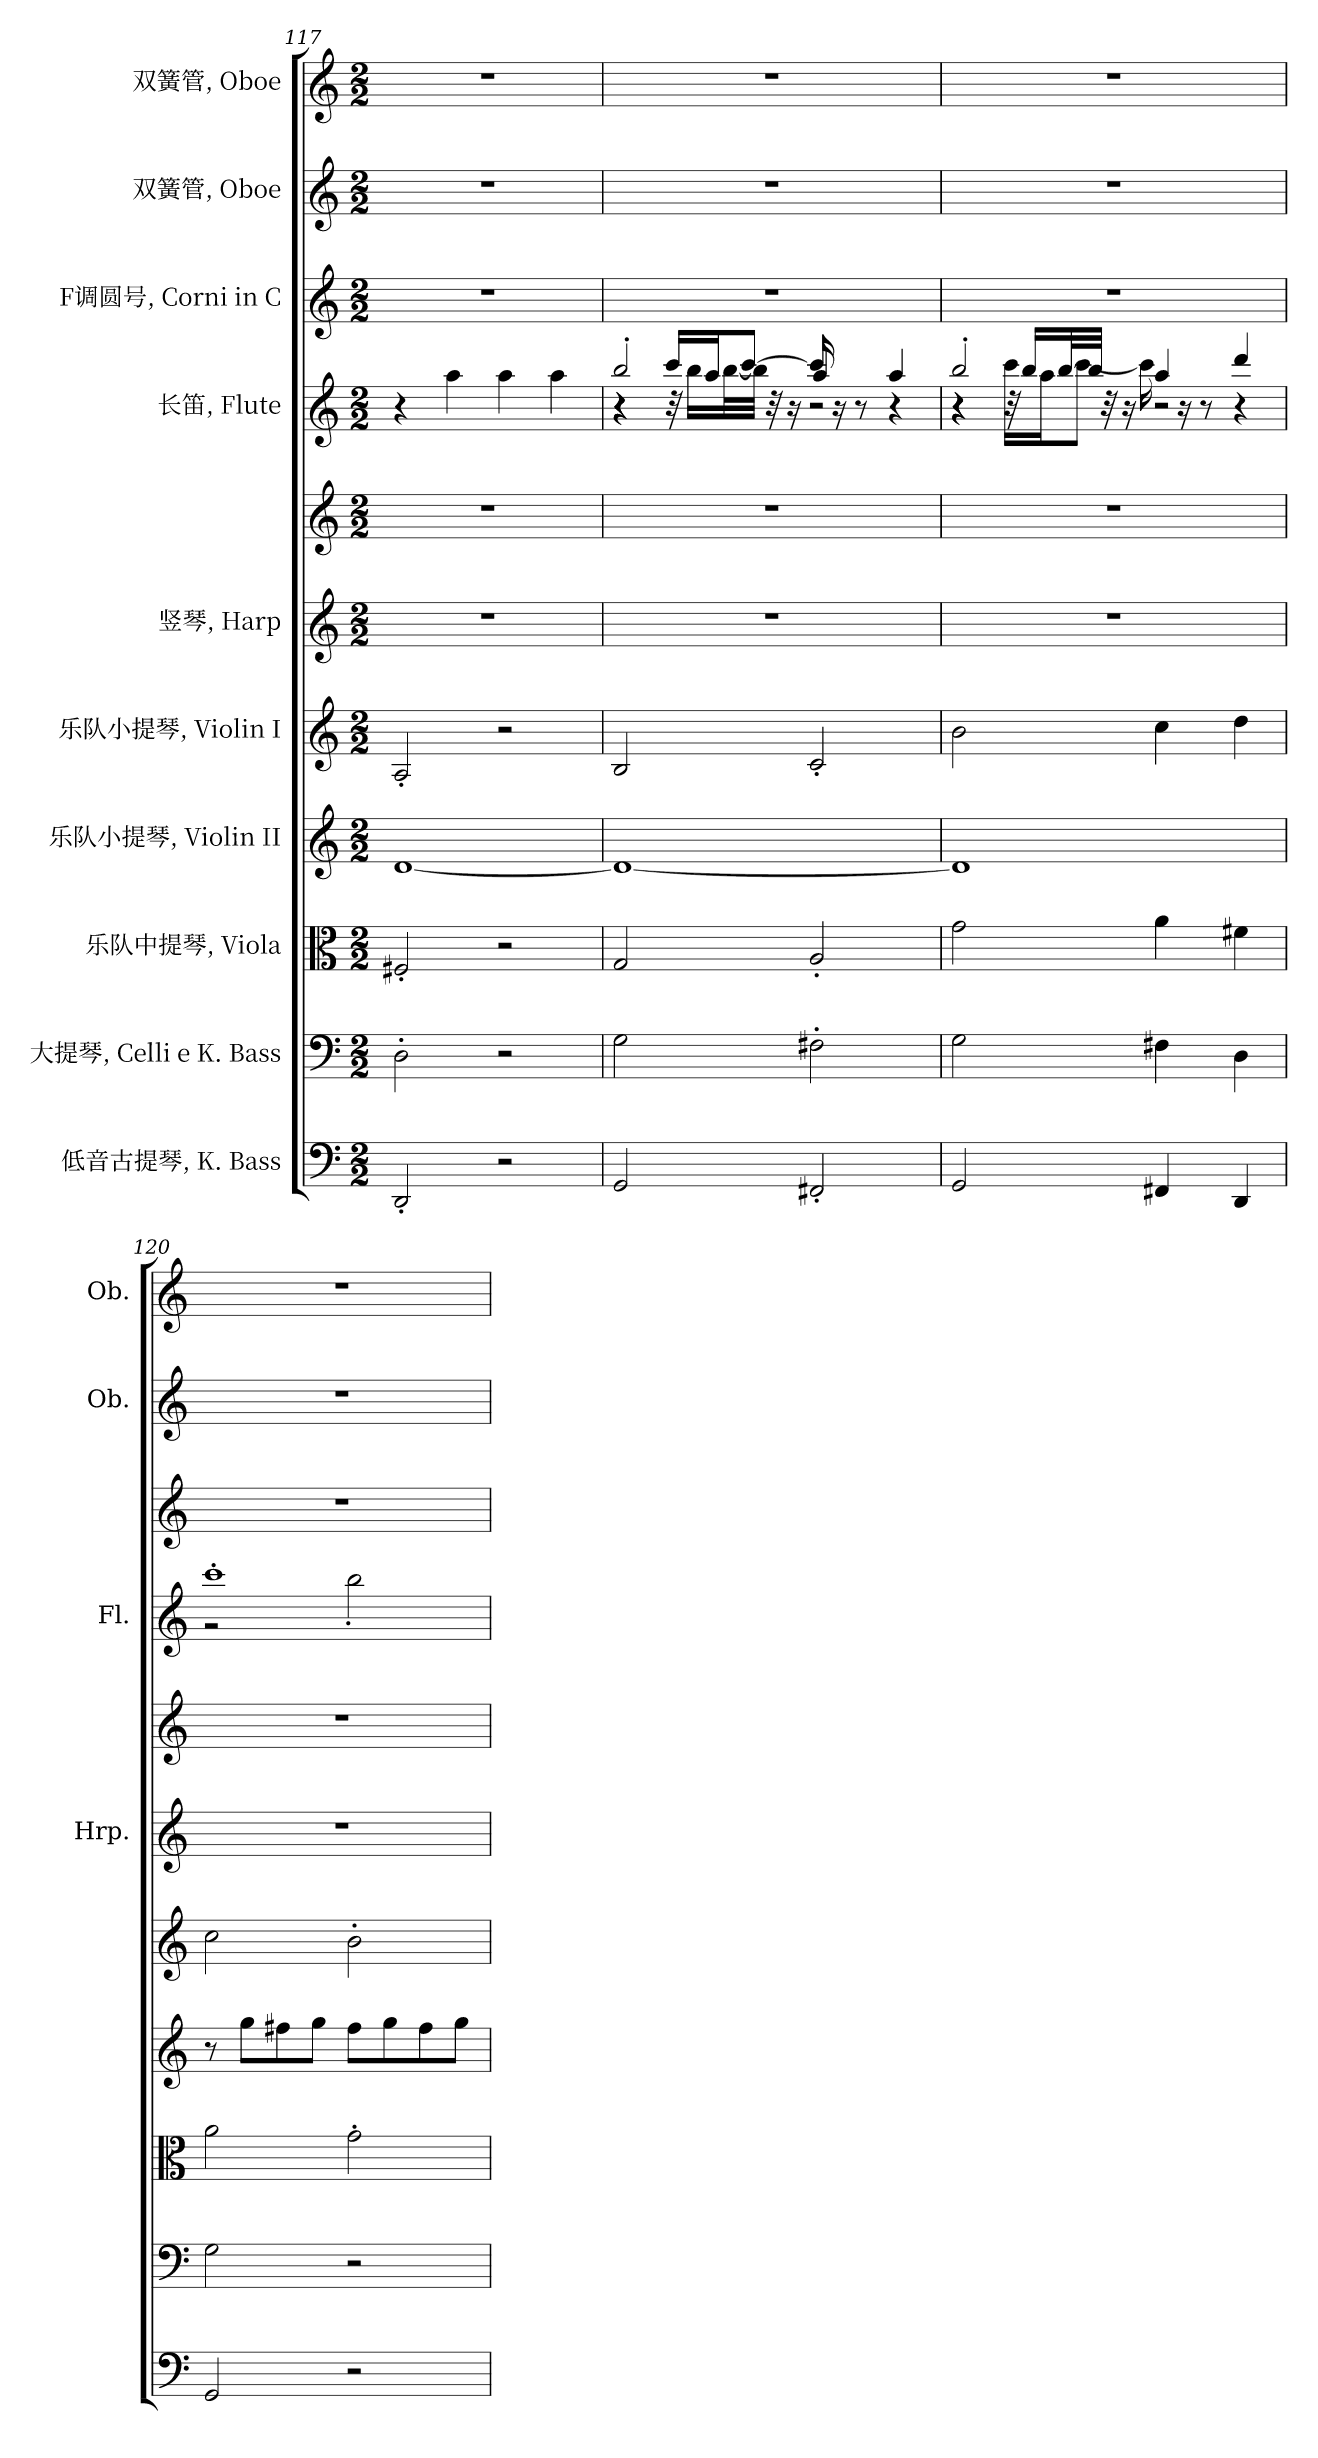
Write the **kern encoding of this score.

**kern	**kern	**kern	**kern	**kern	**kern	**kern	**kern	**kern	**kern	**kern
*part10	*part9	*part8	*part7	*part6	*part5	*part5	*part4	*part3	*part2	*part1
*staff11	*staff10	*staff9	*staff8	*staff7	*staff6	*staff5	*staff4	*staff3	*staff2	*staff1
*I"低音古提琴, K. Bass	*I"大提琴, Celli e K. Bass	*I"乐队中提琴, Viola	*I"乐队小提琴, Violin II	*I"乐队小提琴, Violin I	*I"竖琴, Harp	*	*I"长笛, Flute	*I"F调圆号, Corni in C	*I"双簧管, Oboe	*I"双簧管, Oboe
*	*	*	*	*	*I'Hrp.	*	*I'Fl.	*	*I'Ob.	*I'Ob.
!!LO:PB:g=z
*clefF4	*clefF4	*clefC3	*clefG2	*clefG2	*clefG2	*clefG2	*clefG2	*clefG2	*clefG2	*clefG2
*	*	*	*	*	*	*	*	*ITrd4c7	*	*
*k[]	*k[]	*k[]	*k[]	*k[]	*k[]	*k[]	*k[]	*k[b-]	*k[]	*k[]
*M2/2	*M2/2	*M2/2	*M2/2	*M2/2	*M2/2	*M2/2	*M2/2	*M2/2	*M2/2	*M2/2
=117	=117	=117	=117	=117	=117	=117	=117	=117	=117	=117
2DD'/	2D'\	2F#X'/	[1d	2A'/	1r	1r	4r	1r	1r	1r
.	.	.	.	.	.	.	4aa\	.	.	.
2r	2r	2r	.	2r	.	.	4aa\	.	.	.
.	.	.	.	.	.	.	4aa\	.	.	.
=118	=118	=118	=118	=118	=118	=118	=118	=118	=118	=118
*	*	*	*	*	*	*	*^	*	*	*
*	*	*	*	*	*	*	*	*^	*	*	*
2GG/	2G\	2G/	1d_	2B/	1r	1r	4r	4r	2bb'/	1r	1r	1r
.	.	.	.	.	.	.	16ccc/LL	32r	.	.	.	.
.	.	.	.	.	.	.	.	16bb\LL	.	.	.	.
.	.	.	.	.	.	.	16aa/J	.	.	.	.	.
.	.	.	.	.	.	.	.	[32bb\L	.	.	.	.
.	.	.	.	.	.	.	[8ccc/J	32bb\JJJ]	.	.	.	.
.	.	.	.	.	.	.	.	32r	.	.	.	.
.	.	.	.	.	.	.	.	16r	.	.	.	.
2FF#X'/	2F#X'\	2A'/	.	2c'/	.	.	16ccc/]	2r	4aa/	.	.	.
.	.	.	.	.	.	.	16r	.	.	.	.	.
.	.	.	.	.	.	.	8r	.	.	.	.	.
.	.	.	.	.	.	.	4r	.	4aa/	.	.	.
=119	=119	=119	=119	=119	=119	=119	=119	=119	=119	=119	=119	=119
2GG/	2G\	2g\	1d]	2b\	1r	1r	2bb'/	4r	4r	1r	1r	1r
.	.	.	.	.	.	.	.	16ccc\LL	32r	.	.	.
.	.	.	.	.	.	.	.	.	16bb/LL	.	.	.
.	.	.	.	.	.	.	.	16aa\J	.	.	.	.
.	.	.	.	.	.	.	.	.	[32bb/L	.	.	.
.	.	.	.	.	.	.	.	[8ccc\J	32bb/JJJ]	.	.	.
.	.	.	.	.	.	.	.	.	32r	.	.	.
.	.	.	.	.	.	.	.	.	16r	.	.	.
4FF#X/	4F#X\	4a\	.	4cc\	.	.	4aa/	16ccc\]	2r	.	.	.
.	.	.	.	.	.	.	.	16r	.	.	.	.
.	.	.	.	.	.	.	.	8r	.	.	.	.
4DD/	4D\	4f#X\	.	4dd\	.	.	4ddd/	4r	.	.	.	.
*	*	*	*	*	*	*	*	*v	*v	*	*	*
!!LO:PB:g=z
=120	=120	=120	=120	=120	=120	=120	=120	=120	=120	=120	=120
2GG/	2G\	2a\	8r	2cc\	1r	1r	1ccc'	2r	1r	1r	1r
.	.	.	8gg\L	.	.	.	.	.	.	.	.
.	.	.	8ff#X\	.	.	.	.	.	.	.	.
.	.	.	8gg\J	.	.	.	.	.	.	.	.
2r	2r	2g'\	8ff#\L	2b'\	.	.	.	2bb'\	.	.	.
.	.	.	8gg\	.	.	.	.	.	.	.	.
.	.	.	8ff#\	.	.	.	.	.	.	.	.
.	.	.	8gg\J	.	.	.	.	.	.	.	.
*	*	*	*	*	*	*	*v	*v	*	*	*
=	=	=	=	=	=	=	=	=	=	=
*-	*-	*-	*-	*-	*-	*-	*-	*-	*-	*-
